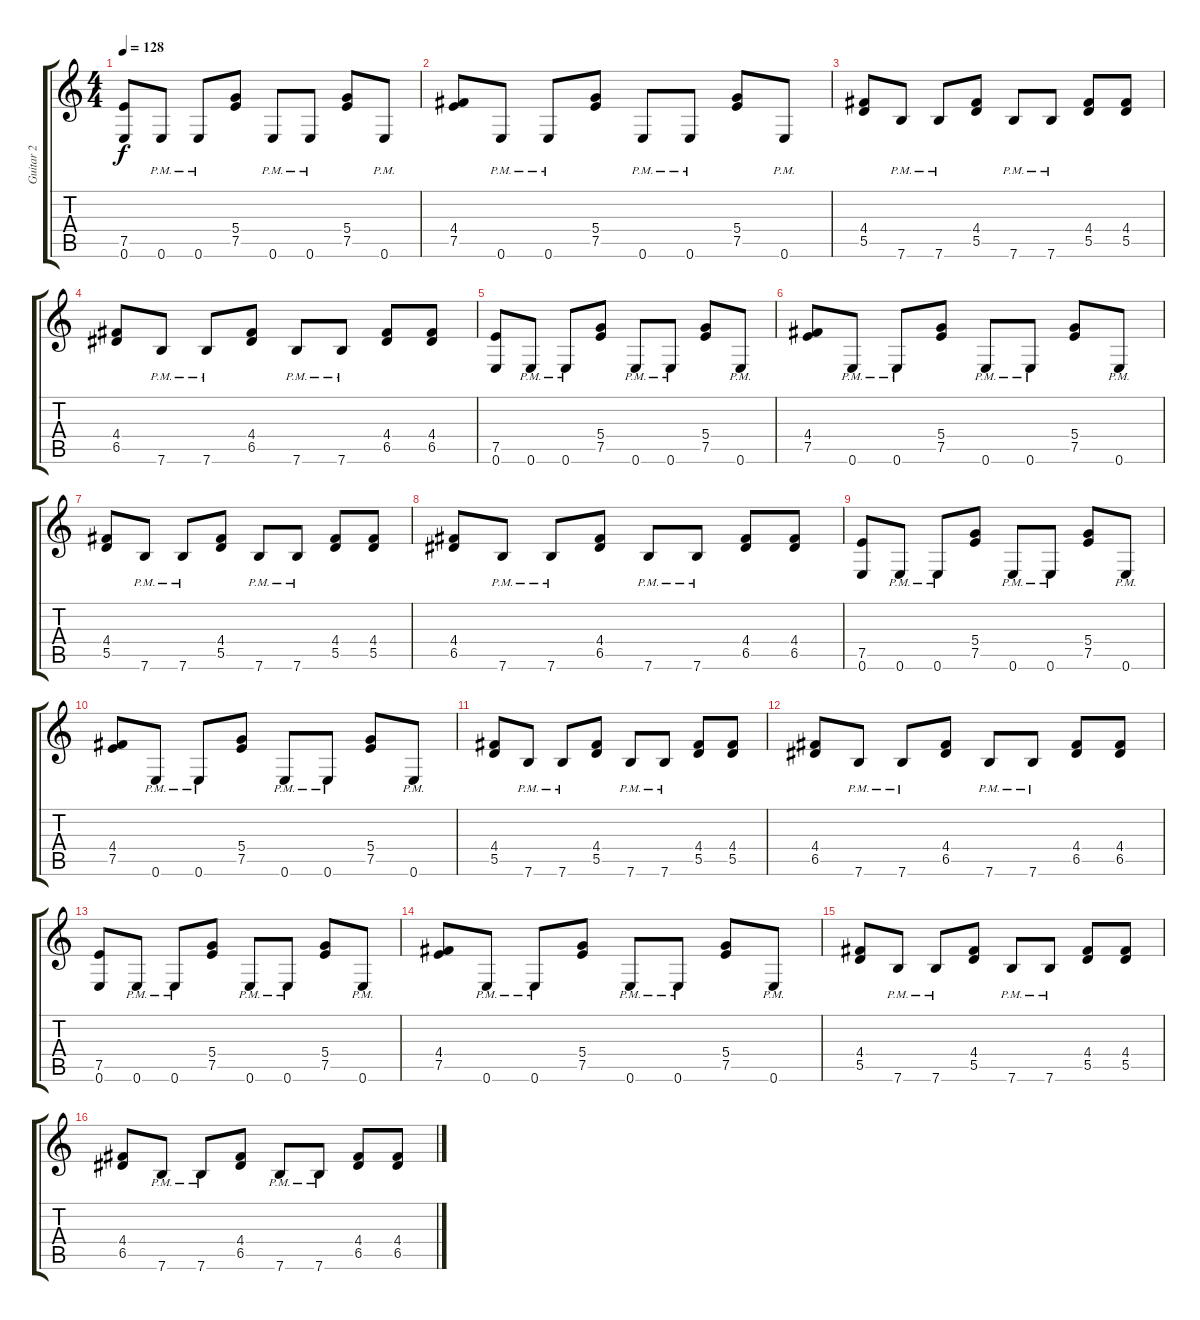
\track ("Guitar 2" "Guitar 2") {instrument distortionguitar}
\staff {score tabs}
\tuning (E4 B3 G3 D3 A2 E2) {hide}
\ts (4 4)
\tempo 128
\clef g2
\ks c
(7.5 0.6).8{dy f volume 13} 0.6{pm}.8 0.6{pm}.8 (5.4 7.5).8 0.6{pm}.8 0.6{pm}.8 (5.4 7.5).8 0.6{pm}.8 |
(4.4 7.5).8 0.6{pm}.8 0.6{pm}.8 (5.4 7.5).8 0.6{pm}.8 0.6{pm}.8 (5.4 7.5).8 0.6{pm}.8 |
(4.4 5.5).8 7.6{pm}.8 7.6{pm}.8 (4.4 5.5).8 7.6{pm}.8 7.6{pm}.8 (4.4 5.5).8 (4.4 5.5).8 |
(4.4 6.5).8 7.6{pm}.8 7.6{pm}.8 (4.4 6.5).8 7.6{pm}.8 7.6{pm}.8 (4.4 6.5).8 (4.4 6.5).8 |
(7.5 0.6).8 0.6{pm}.8 0.6{pm}.8 (5.4 7.5).8 0.6{pm}.8 0.6{pm}.8 (5.4 7.5).8 0.6{pm}.8 |
(4.4 7.5).8 0.6{pm}.8 0.6{pm}.8 (5.4 7.5).8 0.6{pm}.8 0.6{pm}.8 (5.4 7.5).8 0.6{pm}.8 |
(4.4 5.5).8 7.6{pm}.8 7.6{pm}.8 (4.4 5.5).8 7.6{pm}.8 7.6{pm}.8 (4.4 5.5).8 (4.4 5.5).8 |
(4.4 6.5).8 7.6{pm}.8 7.6{pm}.8 (4.4 6.5).8 7.6{pm}.8 7.6{pm}.8 (4.4 6.5).8 (4.4 6.5).8 |
(7.5 0.6).8 0.6{pm}.8 0.6{pm}.8 (5.4 7.5).8 0.6{pm}.8 0.6{pm}.8 (5.4 7.5).8 0.6{pm}.8 |
(4.4 7.5).8 0.6{pm}.8 0.6{pm}.8 (5.4 7.5).8 0.6{pm}.8 0.6{pm}.8 (5.4 7.5).8 0.6{pm}.8 |
(4.4 5.5).8 7.6{pm}.8 7.6{pm}.8 (4.4 5.5).8 7.6{pm}.8 7.6{pm}.8 (4.4 5.5).8 (4.4 5.5).8 |
(4.4 6.5).8 7.6{pm}.8 7.6{pm}.8 (4.4 6.5).8 7.6{pm}.8 7.6{pm}.8 (4.4 6.5).8 (4.4 6.5).8 |
(7.5 0.6).8 0.6{pm}.8 0.6{pm}.8 (5.4 7.5).8 0.6{pm}.8 0.6{pm}.8 (5.4 7.5).8 0.6{pm}.8 |
(4.4 7.5).8 0.6{pm}.8 0.6{pm}.8 (5.4 7.5).8 0.6{pm}.8 0.6{pm}.8 (5.4 7.5).8 0.6{pm}.8 |
(4.4 5.5).8 7.6{pm}.8 7.6{pm}.8 (4.4 5.5).8 7.6{pm}.8 7.6{pm}.8 (4.4 5.5).8 (4.4 5.5).8 |
(4.4 6.5).8 7.6{pm}.8 7.6{pm}.8 (4.4 6.5).8 7.6{pm}.8 7.6{pm}.8 (4.4 6.5).8 (4.4 6.5).8
